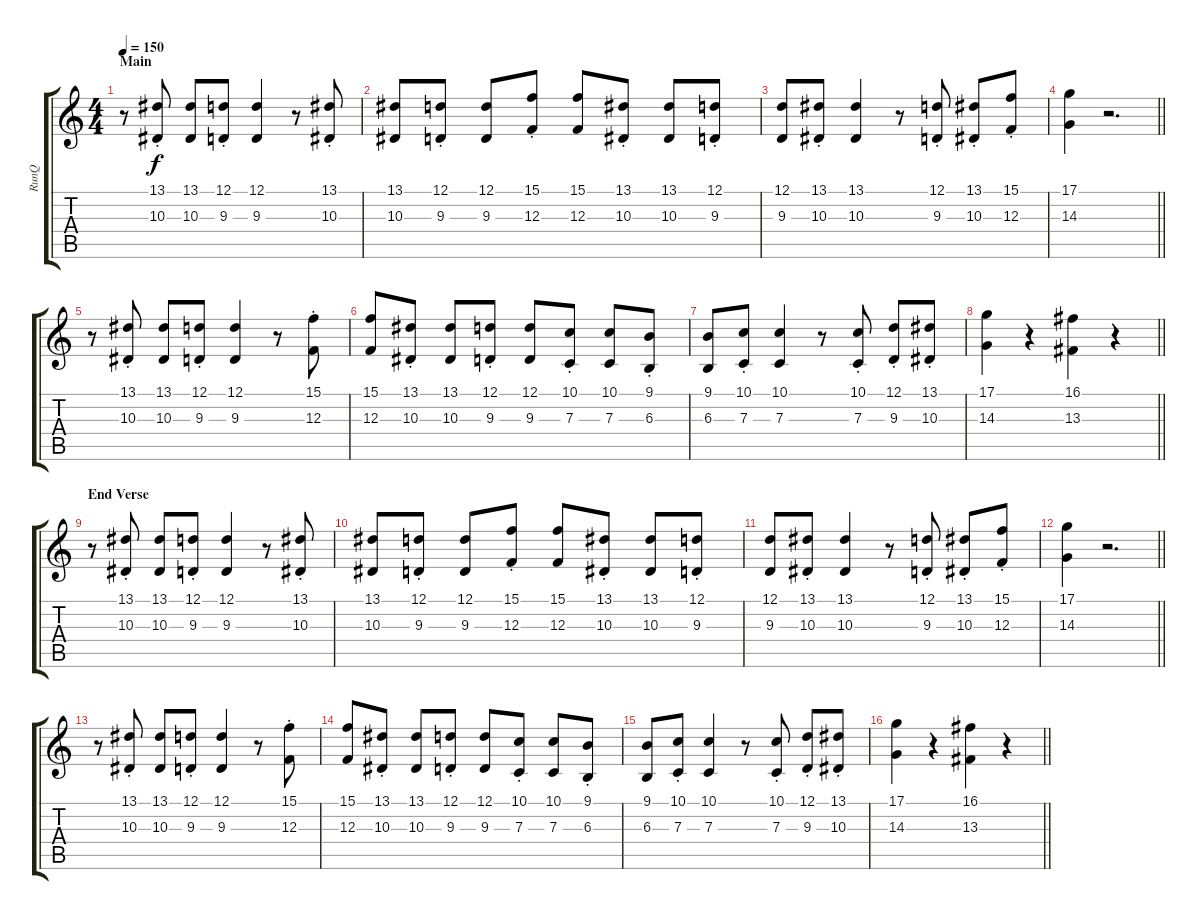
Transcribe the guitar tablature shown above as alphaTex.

\track ("RunQ" "RunQ") {instrument lead1square}
\staff {score tabs}
\tuning (D4 A3 F3 C3 G2 C2) {hide}
\ts (4 4)
\section ("" "Main")
\tempo 150
\clef g2
\ks c
r.8{dy f} (13.1{st} 10.3{st}).8 (13.1 10.3).8 (12.1{st} 9.3{st}).8 (12.1 9.3).4 r.8 (13.1{st} 10.3{st}).8 |
(13.1 10.3).8 (12.1{st} 9.3{st}).8 (12.1 9.3).8 (15.1{st} 12.3{st}).8 (15.1 12.3).8 (13.1{st} 10.3{st}).8 (13.1 10.3).8 (12.1{st} 9.3{st}).8 |
(12.1 9.3).8 (13.1{st} 10.3{st}).8 (13.1 10.3).4 r.8 (12.1{st} 9.3{st}).8 (13.1{st} 10.3{st}).8 (15.1{st} 12.3{st}).8 |
\barLineRight lightlight
(17.1 14.3).4 r.2{d} |
\section ("" "")
r.8 (13.1{st} 10.3{st}).8 (13.1 10.3).8 (12.1{st} 9.3{st}).8 (12.1 9.3).4 r.8 (15.1{st} 12.3{st}).8 |
(15.1 12.3).8 (13.1{st} 10.3{st}).8 (13.1 10.3).8 (12.1{st} 9.3{st}).8 (12.1 9.3).8 (10.1{st} 7.3{st}).8 (10.1 7.3).8 (9.1{st} 6.3{st}).8 |
(9.1 6.3).8 (10.1{st} 7.3{st}).8 (10.1 7.3).4 r.8 (10.1{st} 7.3{st}).8 (12.1{st} 9.3{st}).8 (13.1{st} 10.3{st}).8 |
\barLineRight lightlight
(17.1 14.3).4 r.4 (16.1 13.3).4 r.4 |
\section ("" "End Verse")
r.8 (13.1{st} 10.3{st}).8 (13.1 10.3).8 (12.1{st} 9.3{st}).8 (12.1 9.3).4 r.8 (13.1{st} 10.3{st}).8 |
(13.1 10.3).8 (12.1{st} 9.3{st}).8 (12.1 9.3).8 (15.1{st} 12.3{st}).8 (15.1 12.3).8 (13.1{st} 10.3{st}).8 (13.1 10.3).8 (12.1{st} 9.3{st}).8 |
(12.1 9.3).8 (13.1{st} 10.3{st}).8 (13.1 10.3).4 r.8 (12.1{st} 9.3{st}).8 (13.1{st} 10.3{st}).8 (15.1{st} 12.3{st}).8 |
\barLineRight lightlight
(17.1 14.3).4 r.2{d} |
\section ("" "")
r.8 (13.1{st} 10.3{st}).8 (13.1 10.3).8 (12.1{st} 9.3{st}).8 (12.1 9.3).4 r.8 (15.1{st} 12.3{st}).8 |
(15.1 12.3).8 (13.1{st} 10.3{st}).8 (13.1 10.3).8 (12.1{st} 9.3{st}).8 (12.1 9.3).8 (10.1{st} 7.3{st}).8 (10.1 7.3).8 (9.1{st} 6.3{st}).8 |
(9.1 6.3).8 (10.1{st} 7.3{st}).8 (10.1 7.3).4 r.8 (10.1{st} 7.3{st}).8 (12.1{st} 9.3{st}).8 (13.1{st} 10.3{st}).8 |
\barLineRight lightlight
(17.1 14.3).4 r.4 (16.1 13.3).4 r.4
